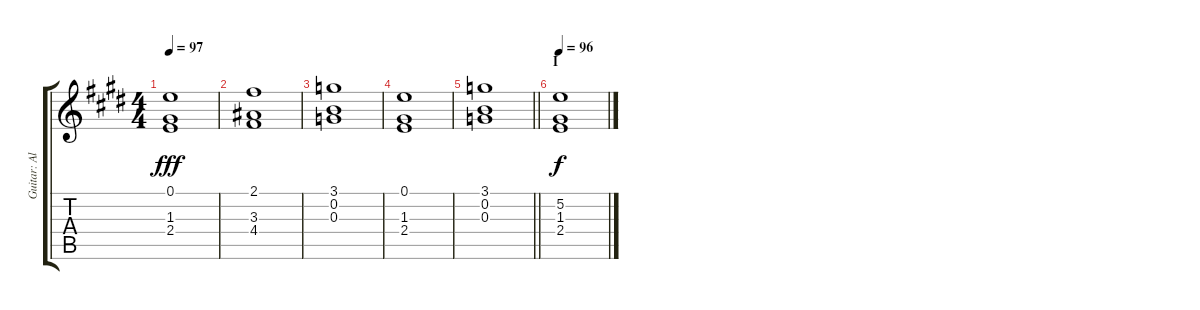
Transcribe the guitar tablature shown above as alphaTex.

\track ("Guitar: Aldo" "Guitar: Al") {instrument overdrivenguitar}
\staff {score tabs}
\tuning (E4 B3 G3 D3 A2 E2) {hide}
\ts (4 4)
\tempo 97
\clef g2
\ks e
(0.1 1.3 2.4).1{dy fff} |
(2.1 3.3 4.4).1 |
(3.1 0.2 0.3).1 |
(0.1 1.3 2.4).1 |
\barLineRight lightlight
(3.1 0.2 0.3).1 |
\section ("" "I")
\tempo 96
(5.2 1.3 2.4).1{dy f}
